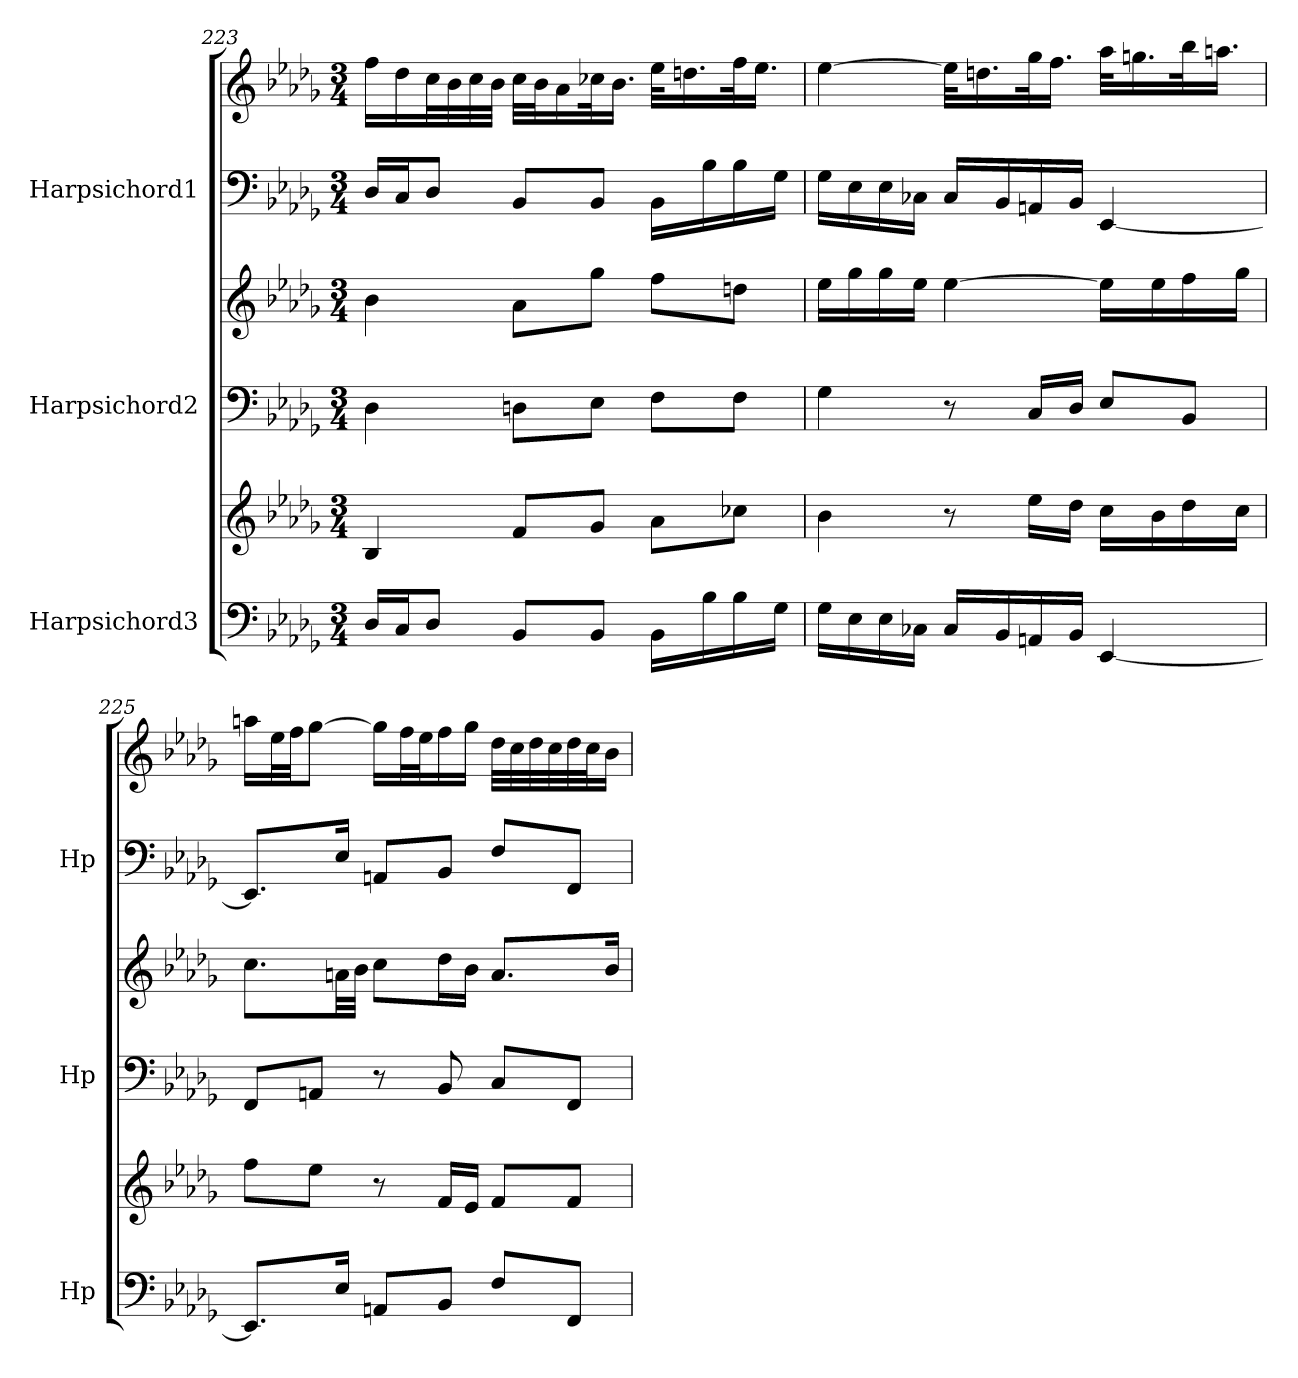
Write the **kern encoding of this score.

**kern	**kern	**kern	**kern	**kern	**kern
*part3	*part3	*part2	*part2	*part1	*part1
*staff6	*staff5	*staff4	*staff3	*staff2	*staff1
*I"Harpsichord3	*	*I"Harpsichord2	*	*I"Harpsichord1	*
*I'Hp	*	*I'Hp	*	*I'Hp	*
*clefF4	*clefG2	*clefF4	*clefG2	*clefF4	*clefG2
*k[b-e-a-d-g-]	*k[b-e-a-d-g-]	*k[b-e-a-d-g-]	*k[b-e-a-d-g-]	*k[b-e-a-d-g-]	*k[b-e-a-d-g-]
*M3/4	*M3/4	*M3/4	*M3/4	*M3/4	*M3/4
=223	=223	=223	=223	=223	=223
16D-/LL	4B-/	4D-\	4b-\	16D-/LL	16ff\LL
16C/J	.	.	.	16C/J	16dd-\
8D-/J	.	.	.	8D-/J	32cc\L
.	.	.	.	.	32b-\
.	.	.	.	.	32cc\
.	.	.	.	.	32b-\JJJ
8BB-/L	8f/L	8Dn\L	8a-\L	8BB-/L	32cc\LLL
.	.	.	.	.	32b-\J
.	.	.	.	.	16a-\
8BB-/J	8g-/J	8E-\J	8gg-\J	8BB-/J	32cc-X\K
.	.	.	.	.	16.b-\JJ
16BB-\LL	8a-\L	8F\L	8ff\L	16BB-\LL	32ee-\KLL
.	.	.	.	.	16.ddn\
16B-\	.	.	.	16B-\	.
16B-\	8cc-X\J	8F\J	8ddn\J	16B-\	32ff\K
.	.	.	.	.	16.ee-\JJ
16G-\JJ	.	.	.	16G-\JJ	.
=224	=224	=224	=224	=224	=224
16G-\LL	4b-\	4G-\	16ee-\LL	16G-\LL	[4ee-\
16E-\	.	.	16gg-\	16E-\	.
16E-\	.	.	16gg-\	16E-\	.
16C-X\JJ	.	.	16ee-\JJ	16C-X\JJ	.
16C-/LL	8r	8r	[4ee-\	16C-/LL	32ee-\KLL]
.	.	.	.	.	16.ddn\
16BB-/	.	.	.	16BB-/	.
16AAn/	16ee-\LL	16C/LL	.	16AAn/	32gg-\K
.	.	.	.	.	16.ff\JJ
16BB-/JJ	16dd-\JJ	16D-/JJ	.	16BB-/JJ	.
[4EE-/	16cc\LL	8E-/L	16ee-\LL]	[4EE-/	32aa-\KLL
.	.	.	.	.	16.ggn\
.	16b-\	.	16ee-\	.	.
.	16dd-\	8BB-/J	16ff\	.	32bb-\K
.	.	.	.	.	16.aan\JJ
.	16cc\JJ	.	16gg-\JJ	.	.
!!LO:LB:g=z
=225	=225	=225	=225	=225	=225
8.EE-/L]	8ff\L	8FF/L	8.cc\L	8.EE-/L]	16aan\LL
.	.	.	.	.	32ee-\L
.	.	.	.	.	32ff\JJ
.	8ee-\J	8AAn/J	.	.	[8gg-\J
16E-/Jk	.	.	32an\LL	16E-/Jk	.
.	.	.	32b-\JJJ	.	.
8AAn/L	8r	8r	8cc\L	8AAn/L	16gg-\LL]
.	.	.	.	.	32ff\L
.	.	.	.	.	32ee-\J
8BB-/J	16f/LL	8BB-/	16dd-\L	8BB-/J	16ff\
.	16e-/JJ	.	16b-\JJ	.	16gg-\JJ
8F/L	8f/L	8C/L	8.a/L	8F/L	32dd-\LLL
.	.	.	.	.	32cc\
.	.	.	.	.	32dd-\
.	.	.	.	.	32cc\
8FF/J	8f/J	8FF/J	.	8FF/J	32dd-\
.	.	.	.	.	32cc\J
.	.	.	16b-/Jk	.	16b-\JJ
=	=	=	=	=	=
*-	*-	*-	*-	*-	*-
